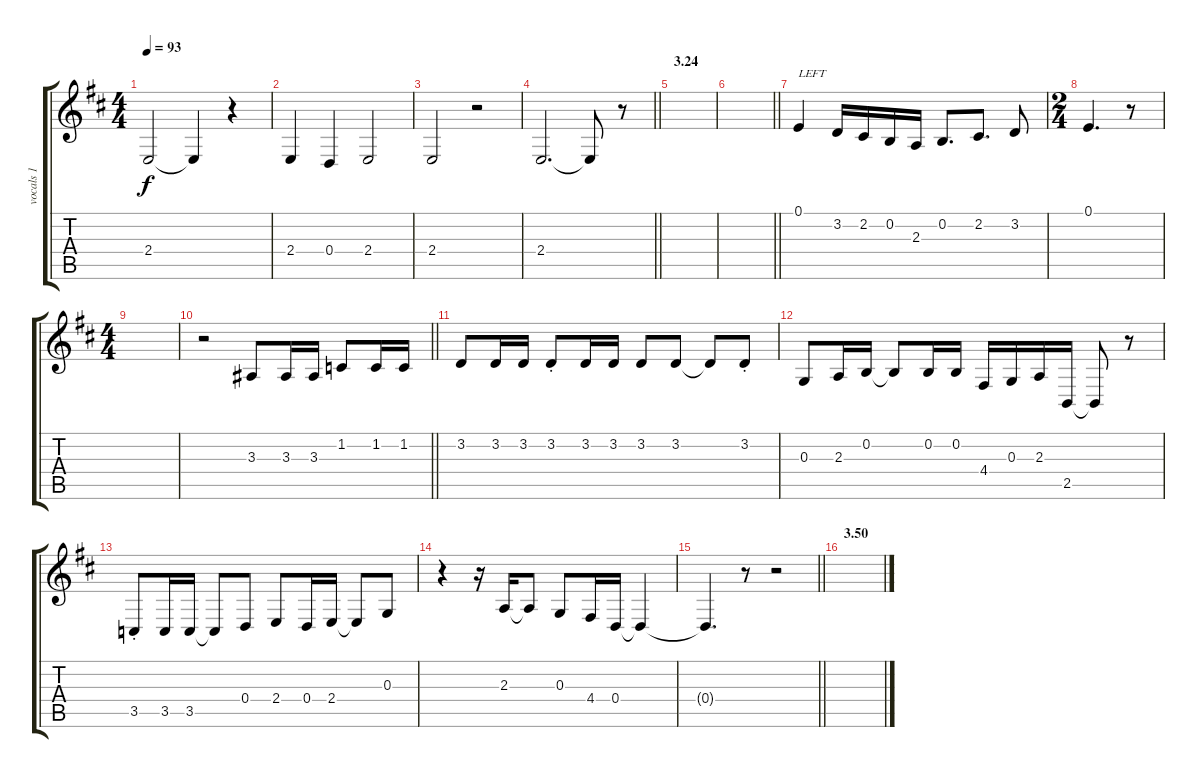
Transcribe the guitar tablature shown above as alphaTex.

\track ("vocals 1" "vocals 1") {instrument clarinet}
\staff {score tabs}
\tuning (E4 B3 G3 D3 A2 E2) {hide}
\ts (4 4)
\tempo 93
\clef g2
\ks d
2.4.2{dy f} 2.4{t}.4 r.4 |
2.4.4 0.4.4 2.4.2 |
2.4.2 r.2 |
\barLineRight lightlight
2.4.2{d} 2.4{t}.8 r.8 |
\section ("" "3.24")
|
\barLineRight lightlight
|
0.1.4{txt "LEFT" balance 6} 3.2.16 2.2.16 0.2.16 2.3.16 0.2.8{d} 2.2.8{d} 3.2.8 |
\ts (2 4)
0.1.4{d} r.8 |
\ts (4 4)
|
\barLineRight lightlight
r.2 3.3.8 3.3.16 3.3.16 1.2.8 1.2.16 1.2.16 |
3.2.8 3.2.16 3.2.16 3.2{st}.8 3.2.16 3.2.16 3.2.8 3.2.8 3.2{t}.8 3.2{st}.8 |
0.3.8 2.3.16 0.2.16 0.2{t}.8 0.2.16 0.2.16 4.4.16 0.3.16 2.3.16 2.5.16 2.5{t}.8 r.8 |
3.5{st}.8 3.5.16 3.5.16 3.5{t}.8 0.4.8 2.4.8 0.4.16 2.4.16 2.4{t}.8 0.3.8 |
r.4 r.16 2.3.16 2.3{t}.8 0.3.8 4.4.16 0.4.16 0.4{t}.4 |
\barLineRight lightlight
0.4{t}.4{d} r.8 r.2 |
\section ("" "3.50")
